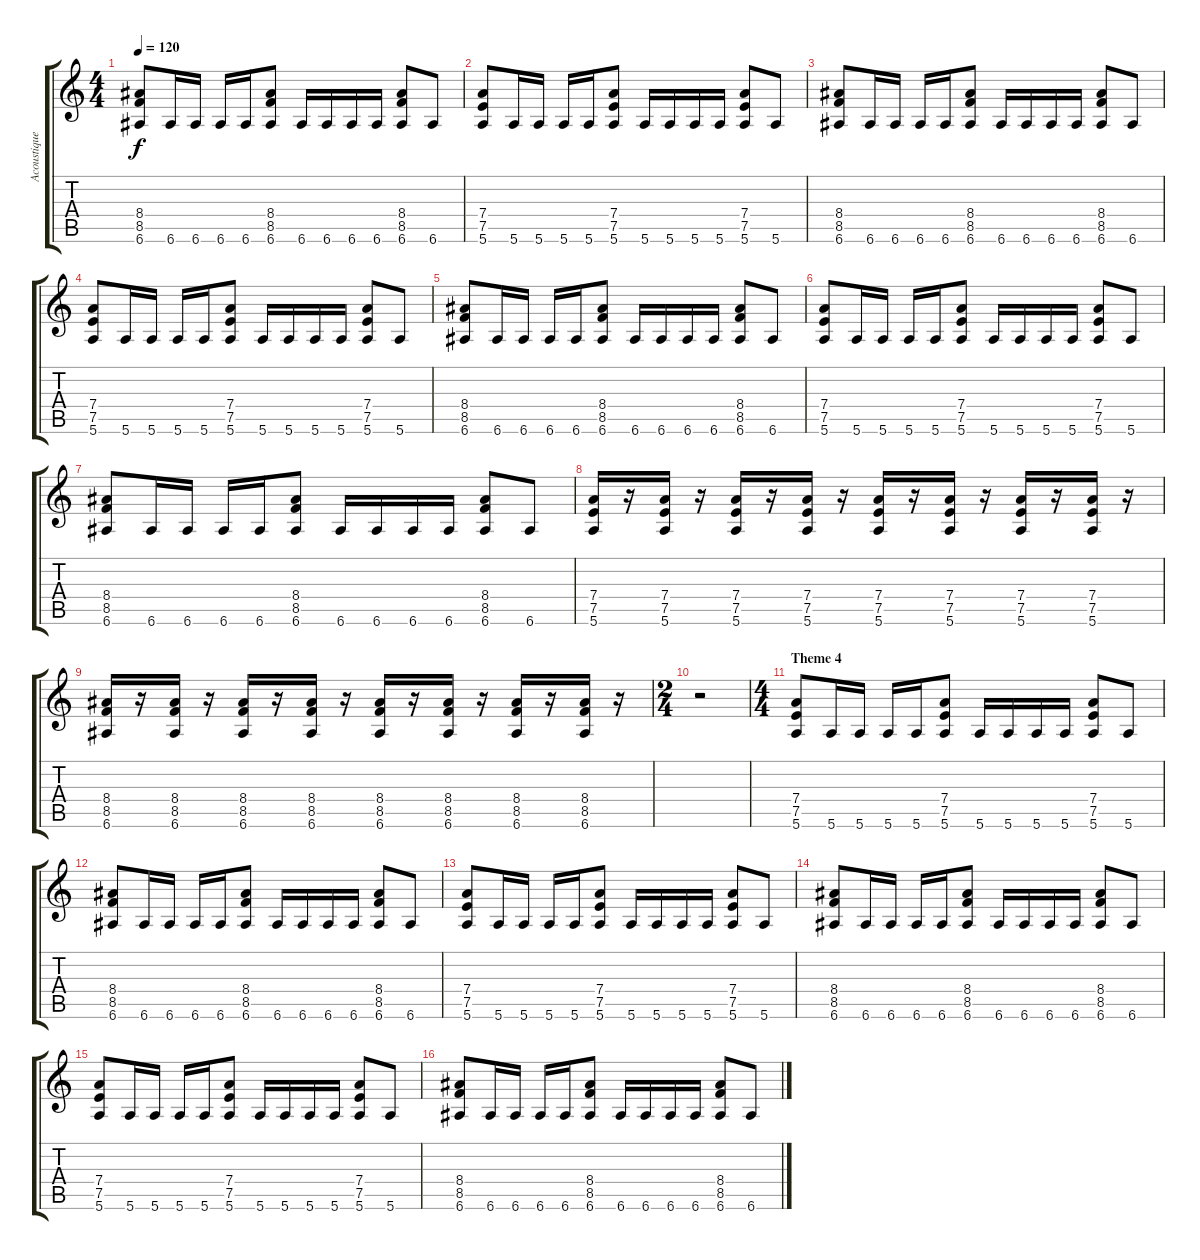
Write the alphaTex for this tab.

\track ("Acoustique" "Acoustique") {instrument acousticguitarnylon}
\staff {score tabs}
\tuning (E4 B3 G3 D3 A2 E2) {hide}
\ts (4 4)
\tempo 120
\clef g2
\ks c
(8.4 8.5 6.6).8{dy f} 6.6.16 6.6.16 6.6.16 6.6.16 (8.4 8.5 6.6).8 6.6.16 6.6.16 6.6.16 6.6.16 (8.4 8.5 6.6).8 6.6.8 |
(7.4 7.5 5.6).8 5.6.16 5.6.16 5.6.16 5.6.16 (7.4 7.5 5.6).8 5.6.16 5.6.16 5.6.16 5.6.16 (7.4 7.5 5.6).8 5.6.8 |
(8.4 8.5 6.6).8 6.6.16 6.6.16 6.6.16 6.6.16 (8.4 8.5 6.6).8 6.6.16 6.6.16 6.6.16 6.6.16 (8.4 8.5 6.6).8 6.6.8 |
(7.4 7.5 5.6).8 5.6.16 5.6.16 5.6.16 5.6.16 (7.4 7.5 5.6).8 5.6.16 5.6.16 5.6.16 5.6.16 (7.4 7.5 5.6).8 5.6.8 |
(8.4 8.5 6.6).8 6.6.16 6.6.16 6.6.16 6.6.16 (8.4 8.5 6.6).8 6.6.16 6.6.16 6.6.16 6.6.16 (8.4 8.5 6.6).8 6.6.8 |
(7.4 7.5 5.6).8 5.6.16 5.6.16 5.6.16 5.6.16 (7.4 7.5 5.6).8 5.6.16 5.6.16 5.6.16 5.6.16 (7.4 7.5 5.6).8 5.6.8 |
(8.4 8.5 6.6).8 6.6.16 6.6.16 6.6.16 6.6.16 (8.4 8.5 6.6).8 6.6.16 6.6.16 6.6.16 6.6.16 (8.4 8.5 6.6).8 6.6.8 |
(7.4 7.5 5.6).16 r.16 (7.4 7.5 5.6).16 r.16 (7.4 7.5 5.6).16 r.16 (7.4 7.5 5.6).16 r.16 (7.4 7.5 5.6).16 r.16 (7.4 7.5 5.6).16 r.16 (7.4 7.5 5.6).16 r.16 (7.4 7.5 5.6).16 r.16 |
(8.4 8.5 6.6).16 r.16 (8.4 8.5 6.6).16 r.16 (8.4 8.5 6.6).16 r.16 (8.4 8.5 6.6).16 r.16 (8.4 8.5 6.6).16 r.16 (8.4 8.5 6.6).16 r.16 (8.4 8.5 6.6).16 r.16 (8.4 8.5 6.6).16 r.16 |
\ts (2 4)
r.2 |
\ts (4 4)
\section ("" "Theme 4")
(7.4 7.5 5.6).8 5.6.16 5.6.16 5.6.16 5.6.16 (7.4 7.5 5.6).8 5.6.16 5.6.16 5.6.16 5.6.16 (7.4 7.5 5.6).8 5.6.8 |
(8.4 8.5 6.6).8 6.6.16 6.6.16 6.6.16 6.6.16 (8.4 8.5 6.6).8 6.6.16 6.6.16 6.6.16 6.6.16 (8.4 8.5 6.6).8 6.6.8 |
(7.4 7.5 5.6).8 5.6.16 5.6.16 5.6.16 5.6.16 (7.4 7.5 5.6).8 5.6.16 5.6.16 5.6.16 5.6.16 (7.4 7.5 5.6).8 5.6.8 |
(8.4 8.5 6.6).8 6.6.16 6.6.16 6.6.16 6.6.16 (8.4 8.5 6.6).8 6.6.16 6.6.16 6.6.16 6.6.16 (8.4 8.5 6.6).8 6.6.8 |
(7.4 7.5 5.6).8 5.6.16 5.6.16 5.6.16 5.6.16 (7.4 7.5 5.6).8 5.6.16 5.6.16 5.6.16 5.6.16 (7.4 7.5 5.6).8 5.6.8 |
(8.4 8.5 6.6).8 6.6.16 6.6.16 6.6.16 6.6.16 (8.4 8.5 6.6).8 6.6.16 6.6.16 6.6.16 6.6.16 (8.4 8.5 6.6).8 6.6.8
